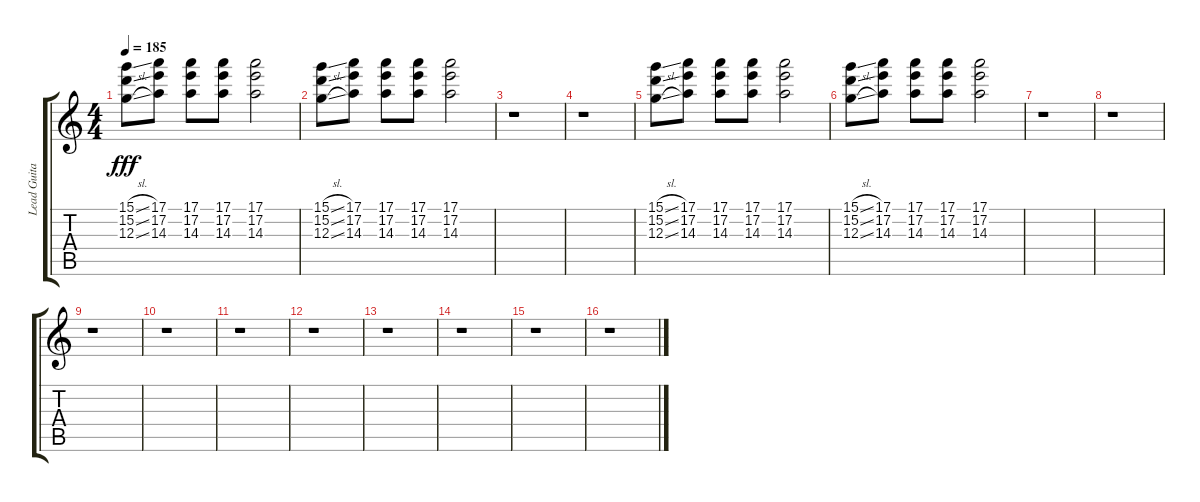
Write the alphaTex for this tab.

\track ("Lead Guitar" "Lead Guita") {instrument overdrivenguitar}
\staff {score tabs}
\tuning (E4 B3 G3 D3 A2 E2) {hide}
\ts (4 4)
\tempo 185
\clef g2
\ks c
(15.1{sl} 15.2{sl} 12.3{sl}).8{dy fff} (17.1 17.2 14.3).8 (17.1 17.2 14.3).8 (17.1 17.2 14.3).8 (17.1 17.2 14.3).2 |
(15.1{sl} 15.2{sl} 12.3{sl}).8 (17.1 17.2 14.3).8 (17.1 17.2 14.3).8 (17.1 17.2 14.3).8 (17.1 17.2 14.3).2 |
r.1 |
r.1 |
(15.1{sl} 15.2{sl} 12.3{sl}).8 (17.1 17.2 14.3).8 (17.1 17.2 14.3).8 (17.1 17.2 14.3).8 (17.1 17.2 14.3).2 |
(15.1{sl} 15.2{sl} 12.3{sl}).8 (17.1 17.2 14.3).8 (17.1 17.2 14.3).8 (17.1 17.2 14.3).8 (17.1 17.2 14.3).2 |
r.1 |
r.1 |
r.1 |
r.1 |
r.1 |
r.1 |
r.1 |
r.1 |
r.1 |
r.1
